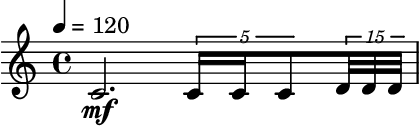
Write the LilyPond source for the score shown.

\version "2.24.2"
\language "english"
\include "lilypond-book-preamble.ly"
#(ly:set-option 'tall-page-formats 'png)
\header
{
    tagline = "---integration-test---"
}
\score
{
    \new Staff
    {
        \new Voice
        {
            {
                \tempo 4=120
                \time 4/4
                c'2.
                \mf
                \tweak edge-height #'(0.7 . 0)
                \times 4/5
                {
                    c'16
                    c'16
                    c'8
                }
                \tweak edge-height #'(0.7 . 0)
                \times 8/15
                {
                    d'32
                    d'32
                    d'32
                }
            }
        }
    }
}
